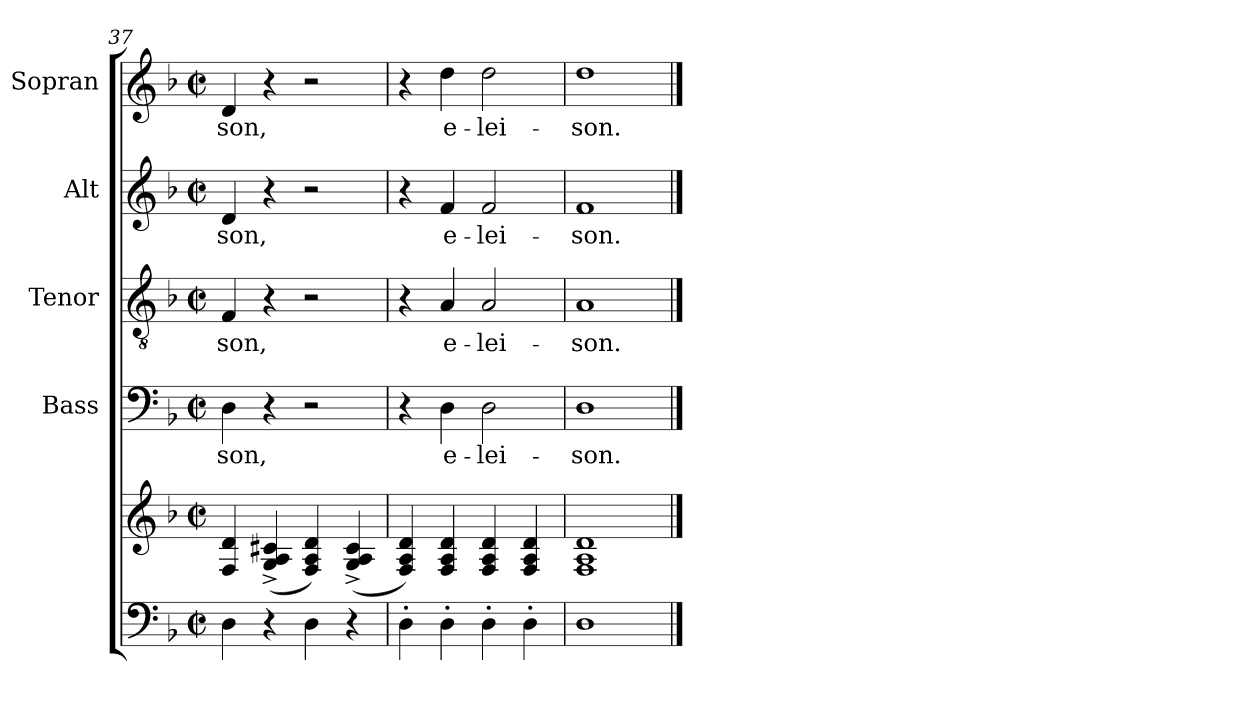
**kern	**kern	**kern	**text	**kern	**text	**kern	**text	**kern	**text
*part5	*part5	*part4	*part4	*part3	*part3	*part2	*part2	*part1	*part1
*staff6	*staff5	*staff4	*staff4	*staff3	*staff3	*staff2	*staff2	*staff1	*staff1
*	*	*I"Bass	*	*I"Tenor	*	*I"Alt	*	*I"Sopran	*
*	*	*I'B.	*	*I'T.	*	*I'A.	*	*I'S.	*
*clefF4	*clefG2	*clefF4	*	*clefGv2	*	*clefG2	*	*clefG2	*
*k[b-]	*k[b-]	*k[b-]	*	*k[b-]	*	*k[b-]	*	*k[b-]	*
*F:	*F:	*F:	*	*F:	*	*F:	*	*F:	*
*M2/2	*M2/2	*M2/2	*	*M2/2	*	*M2/2	*	*M2/2	*
*met(c|)	*met(c|)	*met(c|)	*	*met(c|)	*	*met(c|)	*	*met(c|)	*
=37	=37	=37	=37	=37	=37	=37	=37	=37	=37
!	!	!	!LO:LY:b	!	!LO:LY:b	!	!LO:LY:b	!	!LO:LY:b
4D\	4F/ 4d/	4D\	-son,	4F/	-son,	4d/	-son,	4d/	-son,
4r	(<4G/^< 4A/^< 4c#X/^<	4r	.	4r	.	4r	.	4r	.
4D\	4F/ 4A/ 4d/)	2r	.	2r	.	2r	.	2r	.
4r	(<4G/^< 4A/^< 4c#/^<	.	.	.	.	.	.	.	.
=38	=38	=38	=38	=38	=38	=38	=38	=38	=38
4D'>\	4F/ 4A/ 4d/)	4r	.	4r	.	4r	.	4r	.
!	!	!	!LO:LY:b	!	!LO:LY:b	!	!LO:LY:b	!	!LO:LY:b
4D'>\	4F/ 4A/ 4d/	4D\	e-	4A/	e-	4f/	e-	4dd\	e-
!	!	!	!LO:LY:b	!	!LO:LY:b	!	!LO:LY:b	!	!LO:LY:b
4D'>\	4F/ 4A/ 4d/	2D\	-lei-	2A/	-lei-	2f/	-lei-	2dd\	-lei-
4D'>\	4F/ 4A/ 4d/	.	.	.	.	.	.	.	.
=39	=39	=39	=39	=39	=39	=39	=39	=39	=39
!	!	!	!LO:LY:b	!	!LO:LY:b	!	!LO:LY:b	!	!LO:LY:b
1D	1F 1A 1d	1D	-son.	1A	-son.	1f	-son.	1dd	-son.
==	==	==	==	==	==	==	==	==	==
*-	*-	*-	*-	*-	*-	*-	*-	*-	*-
